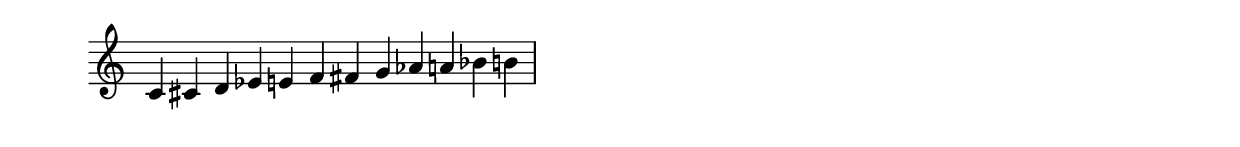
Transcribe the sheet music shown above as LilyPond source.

% add to all score examples
%%%%%%%%%%%%%%%%%%%%%%%%%%%
#(set-global-staff-size 20)
\include "lilypond-book-preamble.ly"
\paper { oddFooterMarkup = ##f }
% remove footer
\header {
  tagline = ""
}
%%%%%%%%%%%%%%%%%%%%%%%%%%%

\score{
      
      \relative c' {
      \time 12/4
      \tempo 4 = 120
      \hide Score.MetronomeMark
      \override Score.TimeSignature.stencil = ##f
      c4 cis d ees e f fis g aes a bes b
}
}
